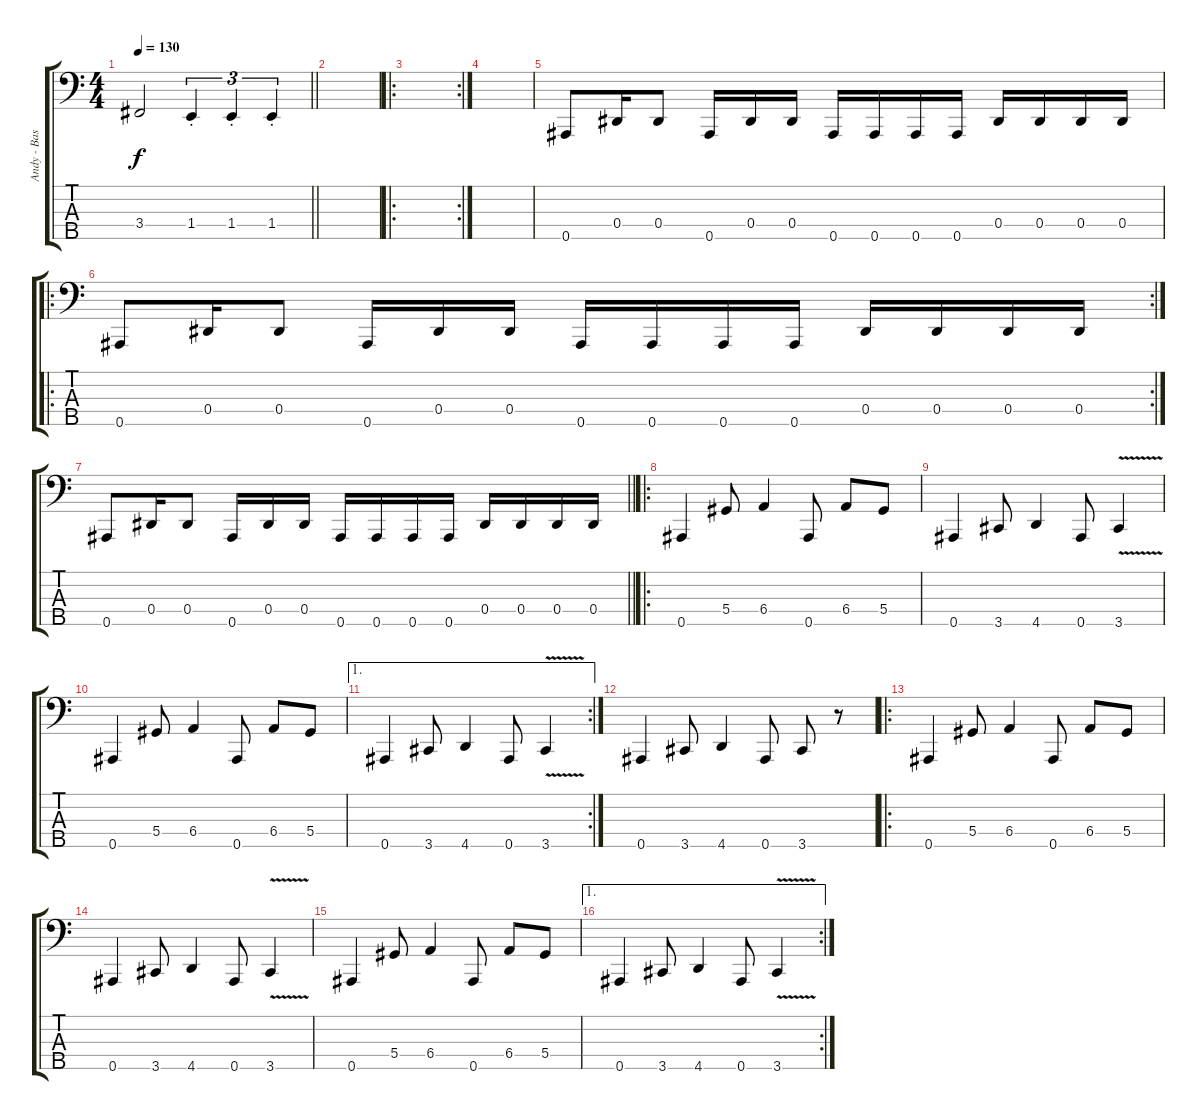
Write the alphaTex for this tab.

\track ("Andy - Bass" "Andy - Bas") {instrument electricbasspick}
\staff {score tabs}
\tuning (Gb2 Db2 Ab1 Eb1 Bb0) {hide}
\ts (4 4)
\tempo 130
\clef f4
\barLineRight lightlight
\ks c
3.4{t}.2{dy f} 1.4{st}.4{tu (3 2)} 1.4{st}.4{tu (3 2)} 1.4{st}.4{tu (3 2)} |
\section ("" "")
|
\ro
\rc 2
|
|
0.5.8 0.4.16 0.4.8 0.5.16 0.4.16 0.4.16 0.5.16 0.5.16 0.5.16 0.5.16 0.4.16 0.4.16 0.4.16 0.4.16 |
\ro
\rc 2
0.5.8 0.4.16 0.4.8 0.5.16 0.4.16 0.4.16 0.5.16 0.5.16 0.5.16 0.5.16 0.4.16 0.4.16 0.4.16 0.4.16 |
\barLineRight lightlight
0.5.8 0.4.16 0.4.8 0.5.16 0.4.16 0.4.16 0.5.16 0.5.16 0.5.16 0.5.16 0.4.16 0.4.16 0.4.16 0.4.16 |
\ro
\section ("" "")
0.5.4 5.4.8 6.4.4 0.5.8 6.4.8 5.4.8 |
0.5.4 3.5.8 4.5.4 0.5.8 3.5{v}.4 |
0.5.4 5.4.8 6.4.4 0.5.8 6.4.8 5.4.8 |
\ae 1
\rc 2
0.5.4 3.5.8 4.5.4 0.5.8 3.5{v}.4 |
0.5.4 3.5.8 4.5.4 0.5.8 3.5.8 r.8 |
\ro
0.5.4 5.4.8 6.4.4 0.5.8 6.4.8 5.4.8 |
0.5.4 3.5.8 4.5.4 0.5.8 3.5{v}.4 |
0.5.4 5.4.8 6.4.4 0.5.8 6.4.8 5.4.8 |
\ae 1
\rc 2
0.5.4 3.5.8 4.5.4 0.5.8 3.5{v}.4
